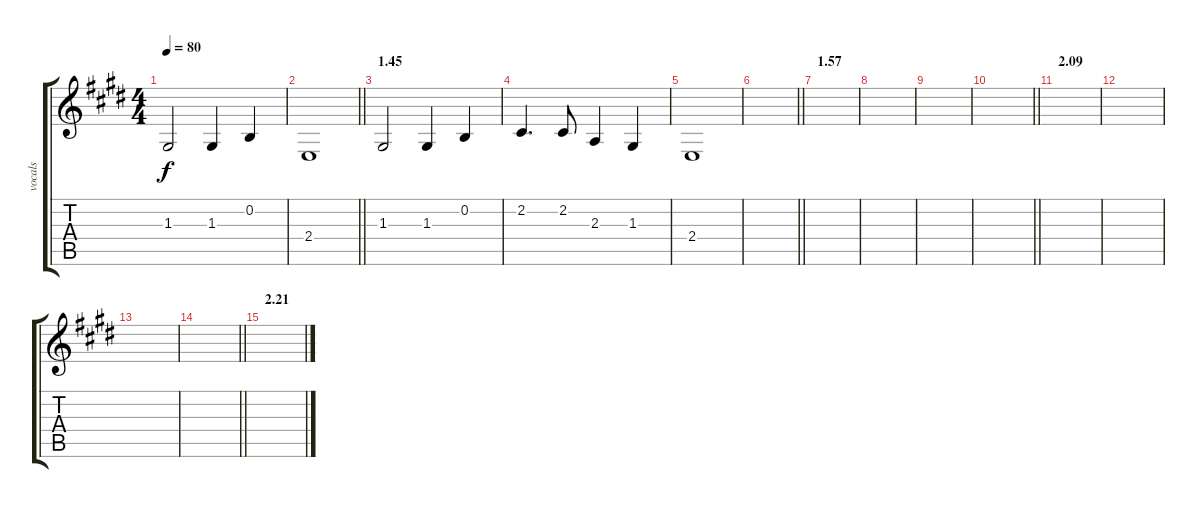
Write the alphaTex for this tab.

\track ("vocals" "vocals") {instrument clarinet}
\staff {score tabs}
\tuning (E4 B3 G3 D3 A2 E2) {hide}
\ts (4 4)
\tempo 80
\clef g2
\ks e
1.3.2{dy f} 1.3.4 0.2.4 |
\barLineRight lightlight
2.4.1 |
\section ("" "1.45")
1.3.2 1.3.4 0.2.4 |
2.2.4{d} 2.2.8 2.3.4 1.3.4 |
2.4.1 |
\barLineRight lightlight
|
\section ("" "1.57")
|
|
|
\barLineRight lightlight
|
\section ("" "2.09")
|
|
|
\barLineRight lightlight
|
\section ("" "2.21")
